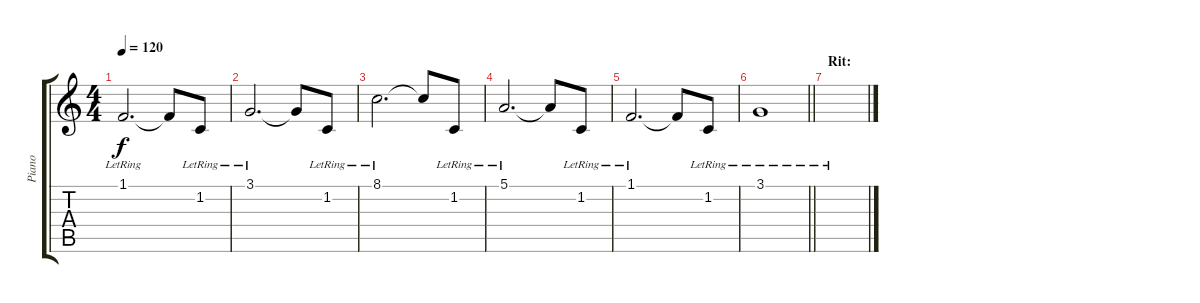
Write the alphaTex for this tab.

\track ("Piano" "Piano") {instrument brightacousticpiano}
\staff {score tabs}
\tuning (E4 B3 G3 D3 A2 E2) {hide}
\ts (4 4)
\tempo 120
\clef g2
\ks c
1.1{lr}.2{d dy f} 1.1{t}.8 1.2{lr}.8 |
3.1{lr}.2{d} 3.1{t}.8 1.2{lr}.8 |
8.1{lr}.2{d} 8.1{t}.8 1.2{lr}.8 |
5.1{lr}.2{d} 5.1{t}.8 1.2{lr}.8 |
1.1{lr}.2{d} 1.1{t}.8 1.2{lr}.8 |
\barLineRight lightlight
3.1{lr}.1 |
\section ("" "Rit:")
